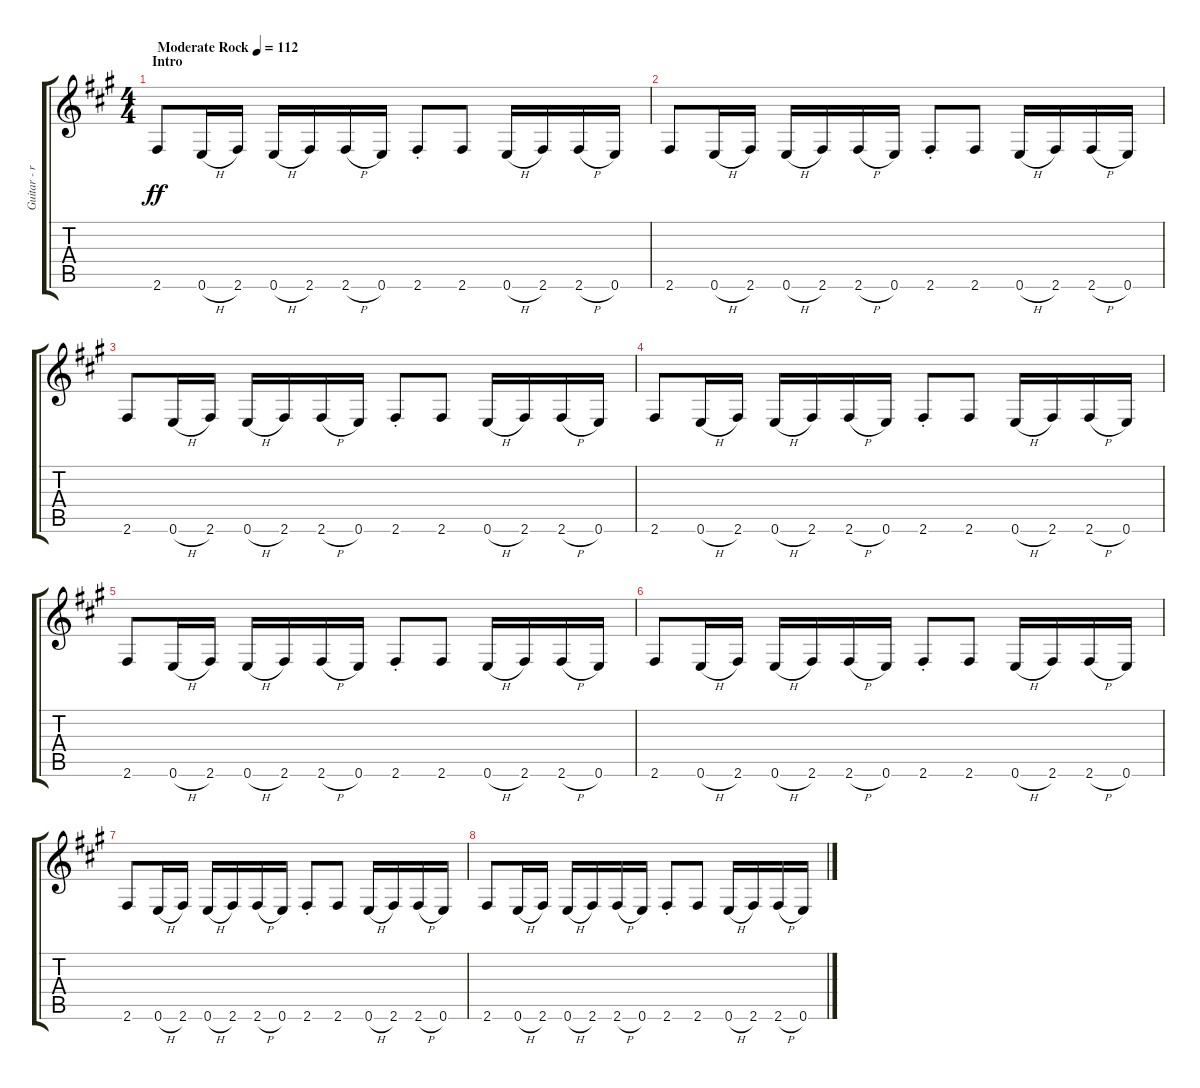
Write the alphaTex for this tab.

\track ("Guitar - rhythm right - Slash" "Guitar - r") {instrument distortionguitar}
\staff {score tabs}
\tuning (E4 B3 G3 D3 A2 E2) {hide}
\ts (4 4)
\section ("" "Intro")
\tempo (112 "Moderate Rock")
\clef g2
\ks f#minor
2.6.8{dy ff balance 8 instrument distortionguitar} 0.6{h}.16 2.6.16 0.6{h}.16 2.6.16 2.6{h}.16 0.6.16 2.6{st}.8 2.6.8 0.6{h}.16 2.6.16 2.6{h}.16 0.6.16 |
2.6.8 0.6{h}.16 2.6.16 0.6{h}.16 2.6.16 2.6{h}.16 0.6.16 2.6{st}.8 2.6.8 0.6{h}.16 2.6.16 2.6{h}.16 0.6.16 |
2.6.8 0.6{h}.16 2.6.16 0.6{h}.16 2.6.16 2.6{h}.16 0.6.16 2.6{st}.8 2.6.8 0.6{h}.16 2.6.16 2.6{h}.16 0.6.16 |
2.6.8 0.6{h}.16 2.6.16 0.6{h}.16 2.6.16 2.6{h}.16 0.6.16 2.6{st}.8 2.6.8 0.6{h}.16 2.6.16 2.6{h}.16 0.6.16 |
2.6.8{balance 16} 0.6{h}.16 2.6.16 0.6{h}.16 2.6.16 2.6{h}.16 0.6.16 2.6{st}.8 2.6.8 0.6{h}.16 2.6.16 2.6{h}.16 0.6.16 |
2.6.8 0.6{h}.16 2.6.16 0.6{h}.16 2.6.16 2.6{h}.16 0.6.16 2.6{st}.8 2.6.8 0.6{h}.16 2.6.16 2.6{h}.16 0.6.16 |
2.6.8 0.6{h}.16 2.6.16 0.6{h}.16 2.6.16 2.6{h}.16 0.6.16 2.6{st}.8 2.6.8 0.6{h}.16 2.6.16 2.6{h}.16 0.6.16 |
2.6.8 0.6{h}.16 2.6.16 0.6{h}.16 2.6.16 2.6{h}.16 0.6.16 2.6{st}.8 2.6.8 0.6{h}.16 2.6.16 2.6{h}.16 0.6.16
